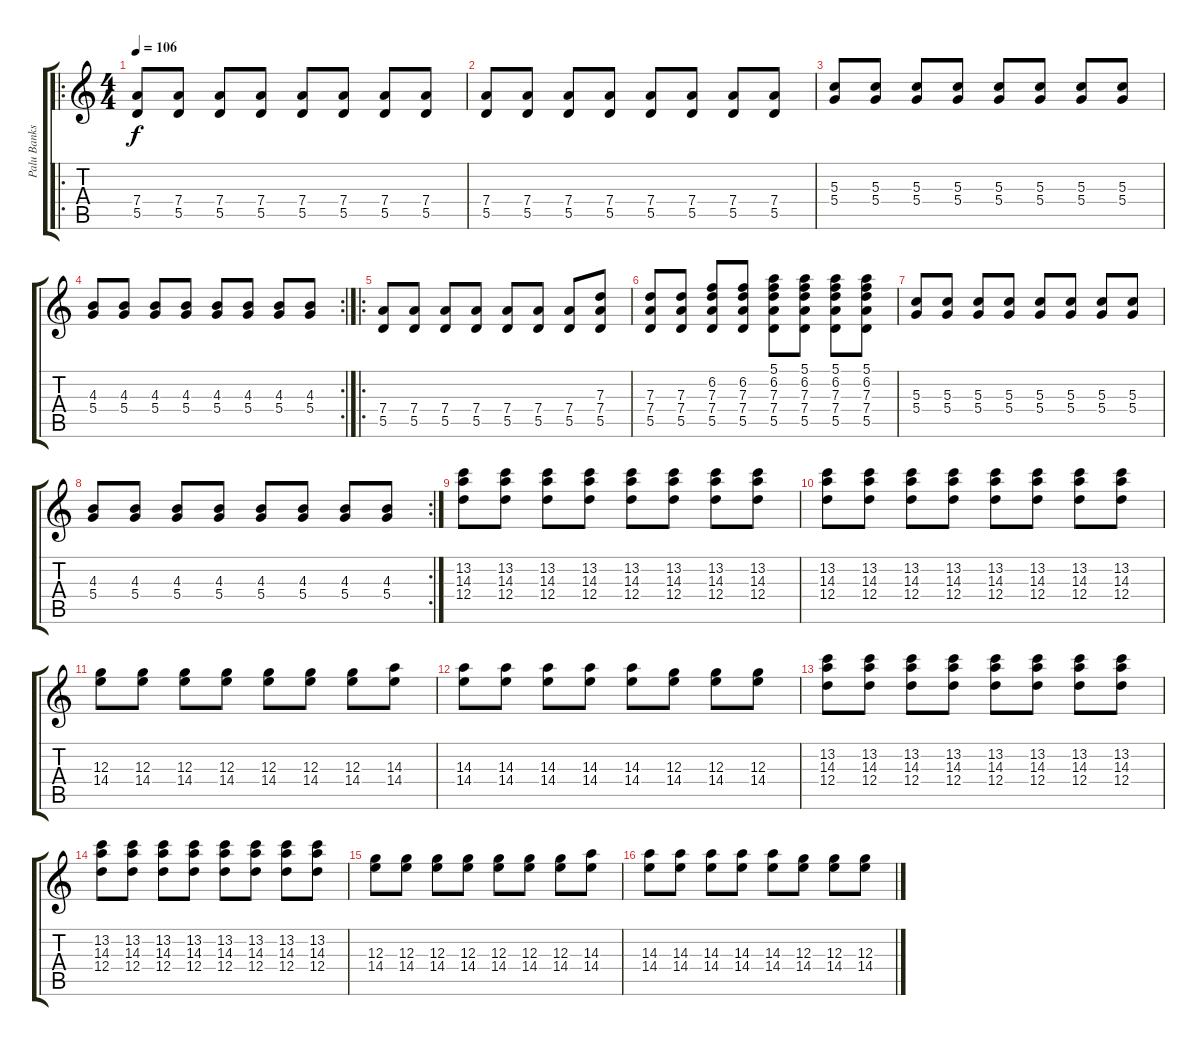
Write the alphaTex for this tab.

\track ("Palu Banks (Guitar 2)" "Palu Banks") {instrument electricguitarclean}
\staff {score tabs}
\tuning (E4 B3 G3 D3 A2 E2) {hide}
\ro
\ts (4 4)
\tempo 106
\clef g2
\ks c
(7.4 5.5).8{dy f} (7.4 5.5).8 (7.4 5.5).8 (7.4 5.5).8 (7.4 5.5).8 (7.4 5.5).8 (7.4 5.5).8 (7.4 5.5).8 |
(7.4 5.5).8 (7.4 5.5).8 (7.4 5.5).8 (7.4 5.5).8 (7.4 5.5).8 (7.4 5.5).8 (7.4 5.5).8 (7.4 5.5).8 |
(5.3 5.4).8 (5.3 5.4).8 (5.3 5.4).8 (5.3 5.4).8 (5.3 5.4).8 (5.3 5.4).8 (5.3 5.4).8 (5.3 5.4).8 |
\rc 2
(4.3 5.4).8 (4.3 5.4).8 (4.3 5.4).8 (4.3 5.4).8 (4.3 5.4).8 (4.3 5.4).8 (4.3 5.4).8 (4.3 5.4).8 |
\ro
(7.4 5.5).8 (7.4 5.5).8 (7.4 5.5).8 (7.4 5.5).8 (7.4 5.5).8 (7.4 5.5).8 (7.4 5.5).8 (7.3 7.4 5.5).8 |
(7.3 7.4 5.5).8 (7.3 7.4 5.5).8 (6.2 7.3 7.4 5.5).8 (6.2 7.3 7.4 5.5).8 (5.1 6.2 7.3 7.4 5.5).8 (5.1 6.2 7.3 7.4 5.5).8 (5.1 6.2 7.3 7.4 5.5).8 (5.1 6.2 7.3 7.4 5.5).8 |
(5.3 5.4).8 (5.3 5.4).8 (5.3 5.4).8 (5.3 5.4).8 (5.3 5.4).8 (5.3 5.4).8 (5.3 5.4).8 (5.3 5.4).8 |
\rc 2
(4.3 5.4).8 (4.3 5.4).8 (4.3 5.4).8 (4.3 5.4).8 (4.3 5.4).8 (4.3 5.4).8 (4.3 5.4).8 (4.3 5.4).8 |
(13.2 14.3 12.4).8 (13.2 14.3 12.4).8 (13.2 14.3 12.4).8 (13.2 14.3 12.4).8 (13.2 14.3 12.4).8 (13.2 14.3 12.4).8 (13.2 14.3 12.4).8 (13.2 14.3 12.4).8 |
(13.2 14.3 12.4).8 (13.2 14.3 12.4).8 (13.2 14.3 12.4).8 (13.2 14.3 12.4).8 (13.2 14.3 12.4).8 (13.2 14.3 12.4).8 (13.2 14.3 12.4).8 (13.2 14.3 12.4).8 |
(12.3 14.4).8 (12.3 14.4).8 (12.3 14.4).8 (12.3 14.4).8 (12.3 14.4).8 (12.3 14.4).8 (12.3 14.4).8 (14.3 14.4).8 |
(14.3 14.4).8 (14.3 14.4).8 (14.3 14.4).8 (14.3 14.4).8 (14.3 14.4).8 (12.3 14.4).8 (12.3 14.4).8 (12.3 14.4).8 |
(13.2 14.3 12.4).8 (13.2 14.3 12.4).8 (13.2 14.3 12.4).8 (13.2 14.3 12.4).8 (13.2 14.3 12.4).8 (13.2 14.3 12.4).8 (13.2 14.3 12.4).8 (13.2 14.3 12.4).8 |
(13.2 14.3 12.4).8 (13.2 14.3 12.4).8 (13.2 14.3 12.4).8 (13.2 14.3 12.4).8 (13.2 14.3 12.4).8 (13.2 14.3 12.4).8 (13.2 14.3 12.4).8 (13.2 14.3 12.4).8 |
(12.3 14.4).8 (12.3 14.4).8 (12.3 14.4).8 (12.3 14.4).8 (12.3 14.4).8 (12.3 14.4).8 (12.3 14.4).8 (14.3 14.4).8 |
(14.3 14.4).8 (14.3 14.4).8 (14.3 14.4).8 (14.3 14.4).8 (14.3 14.4).8 (12.3 14.4).8 (12.3 14.4).8 (12.3 14.4).8
